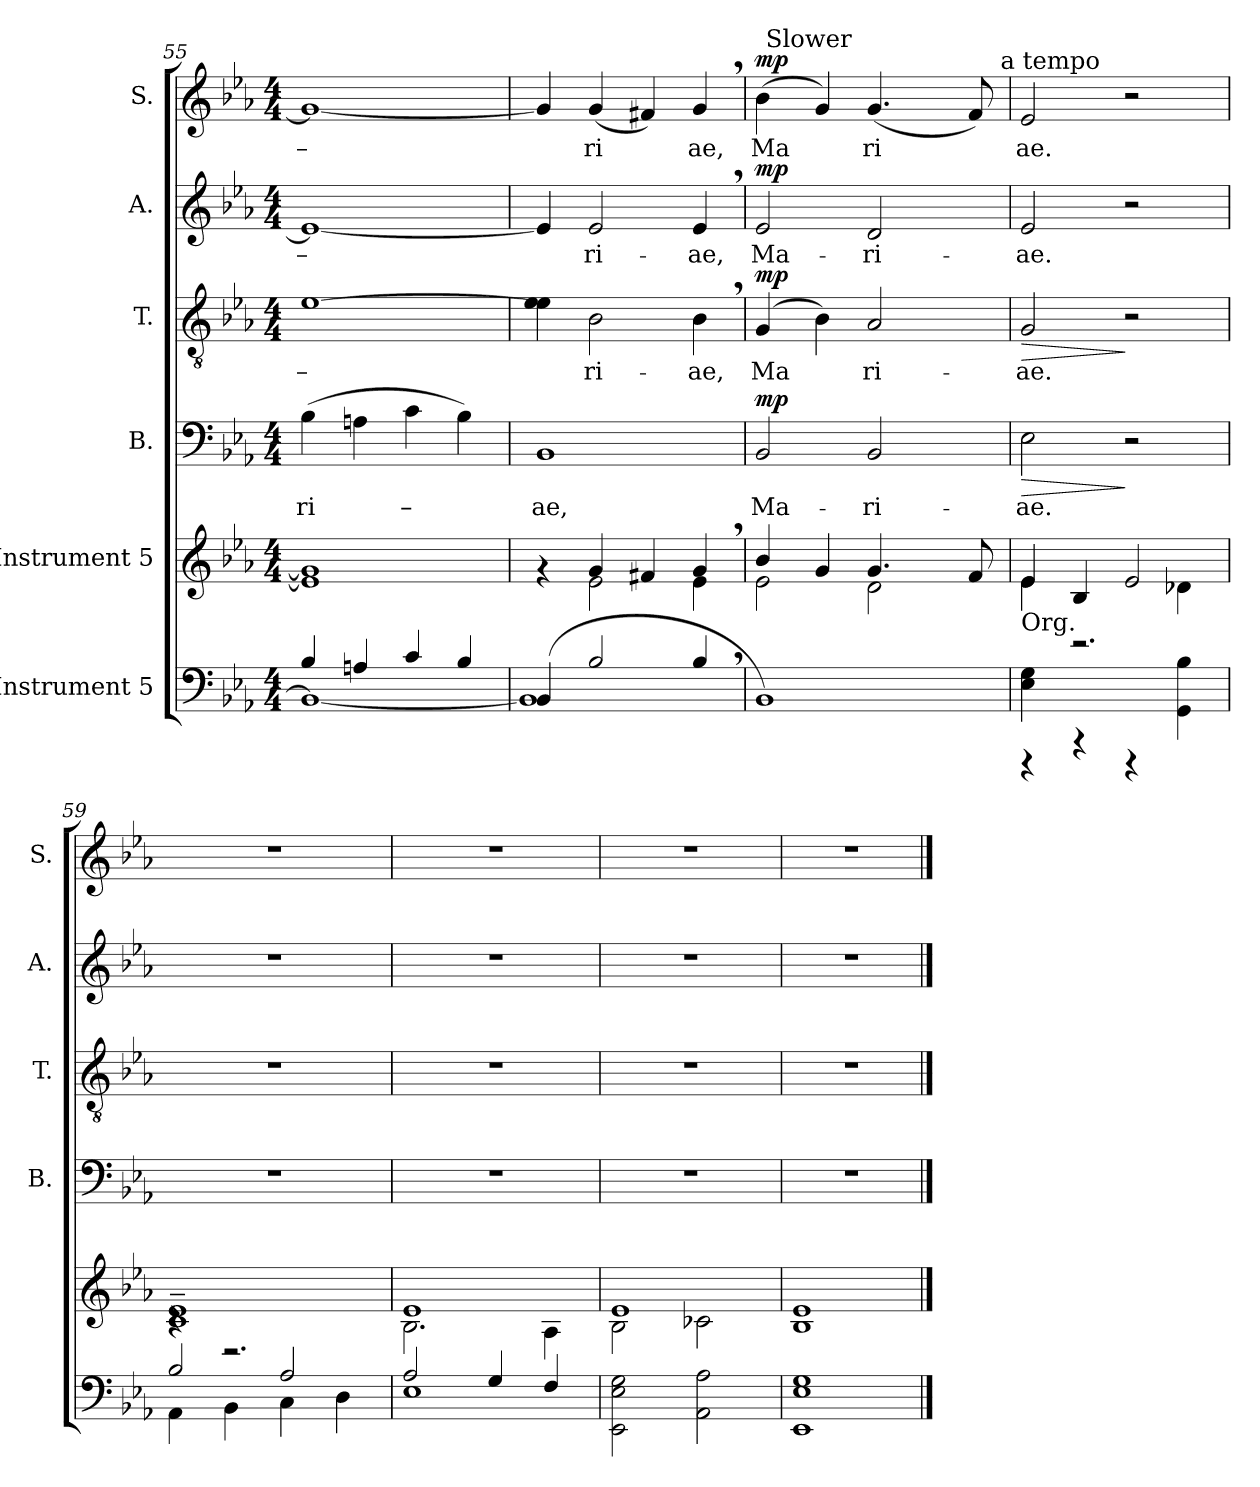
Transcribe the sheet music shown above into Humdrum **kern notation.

**kern	**kern	**kern	**text	**dynam	**kern	**text	**dynam	**kern	**text	**dynam	**kern	**text	**dynam
*part6	*part5	*part4	*part4	*part4	*part3	*part3	*part3	*part2	*part2	*part2	*part1	*part1	*part1
*staff6	*staff5	*staff4	*staff4	*staff4	*staff3	*staff3	*staff3	*staff2	*staff2	*staff2	*staff1	*staff1	*staff1
*I"Instrument 5	*I"Instrument 5	*I"B.	*	*	*I"T.	*	*	*I"A.	*	*	*I"S.	*	*
*	*	*I'B.	*	*	*I'T.	*	*	*I'A.	*	*	*I'S.	*	*
*clefF4	*clefG2	*clefF4	*	*	*clefGv2	*	*	*clefG2	*	*	*clefG2	*	*
*k[b-e-a-]	*k[b-e-a-]	*k[b-e-a-]	*	*	*k[b-e-a-]	*	*	*k[b-e-a-]	*	*	*k[b-e-a-]	*	*
*E-:	*E-:	*E-:	*	*	*E-:	*	*	*E-:	*	*	*E-:	*	*
*M4/4	*M4/4	*M4/4	*	*	*M4/4	*	*	*M4/4	*	*	*M4/4	*	*
=55	=55	=55	=55	=55	=55	=55	=55	=55	=55	=55	=55	=55	=55
*^	*	*	*	*	*	*	*	*	*	*	*	*	*
!	!	!	!	!LO:LY:b:cj	!	!	!LO:LY:b:cj	!	!	!LO:LY:b:cj	!	!	!LO:LY:b:cj	!
4B-/	1BB-_<	1e-] 1g]	(>4B-\	-ri	.	[>1e-	–	.	1e-_<	–	.	1g_<	–	.
!	!	!	!	!LO:LY:b:cj	!	!	!	!	!	!	!	!	!	!
4An/	.	.	4An\	.	.	.	.	.	.	.	.	.	.	.
!	!	!	!	!LO:LY:b:cj	!	!	!	!	!	!	!	!	!	!
4c/	.	.	4c\	–	.	.	.	.	.	.	.	.	.	.
!	!	!	!	!LO:LY:b:cj	!	!	!	!	!	!	!	!	!	!
4B-/	.	.	4B-\)	.	.	.	.	.	.	.	.	.	.	.
=56	=56	=56	=56	=56	=56	=56	=56	=56	=56	=56	=56	=56	=56	=56
*	*	*^	*	*	*	*	*	*	*	*	*	*	*	*
!	!	!	!	!	!LO:LY:b:cj	!	!	!LO:LY:b:cj	!	!	!LO:LY:b:cj	!	!	!LO:LY:b:cj	!
(<4BB-/	1BB-]	4rf	4ryy	1BB-	ae,	.	4e-\ 4e-\]	.	.	4e-/]	.	.	4g/]	.	.
!	!	!	!	!	!	!	!	!LO:LY:b:cj	!	!	!LO:LY:b:cj	!	!	!LO:LY:b:cj	!
2B-/	.	4g/	2e-\	.	.	.	2B-\	ri-	.	2e-/	ri-	.	(<4g/	ri-	.
!	!	!	!	!	!	!	!	!	!	!	!	!	!	!LO:LY:b:cj	!
.	.	4f#X/	.	.	.	.	.	.	.	.	.	.	4f#X/)	--	.
!	!	!	!	!	!	!	!	!LO:LY:b:cj	!	!	!LO:LY:b:cj	!	!	!LO:LY:b:cj	!
4B-,>/	.	4g,>/	4e-\	.	.	.	4B-,>\	-ae,	.	4e-,>/	-ae,	.	4g,>/	-ae,	.
*v	*v	*	*	*	*	*	*	*	*	*	*	*	*	*	*
!!LO:PB:g=z
=57	=57	=57	=57	=57	=57	=57	=57	=57	=57	=57	=57	=57	=57	=57
!	!	!	!	!LO:LY:b:cj	!LO:DY:a	!	!LO:LY:b:cj	!LO:DY:a	!	!LO:LY:b:cj	!LO:DY:a	!	!LO:LY:b:cj	!LO:DY:a
*	*	*	*	*	*	*	*	*	*	*	*	*^	*	*
*	*	*	*	*	*	*	*	*	*	*	*	*	*^	*	*
1BB-)	4b-/	2e-\	2BB-/	Ma-	mp	(>4G/	Ma-	mp	2e-/	Ma-	mp	(>4b-\	64ryy	2ryy	Ma-	mp
!	!	!	!	!	!	!	!	!	!	!	!	!	!LO:TX:a:t=Slower	!	!	!
.	.	.	.	.	.	.	.	.	.	.	.	.	2ryy	.	.	.
!	!	!	!	!	!	!	!LO:LY:b:cj	!	!	!	!	!	!	!	!LO:LY:b:cj	!
.	4g/	.	.	.	.	4B-\)	-	.	.	.	.	4g/)	.	.	-	.
!	!	!	!	!LO:LY:b:cj	!	!	!LO:LY:b:cj	!	!	!LO:LY:b:cj	!	!	!	!	!LO:LY:b:cj	!
.	4.g/	2d\	2BB-/	-ri-	.	2A-/	ri-	.	2d/	-ri-	.	(<4.g/	.	4ryy	ri-	.
.	.	.	.	.	.	.	.	.	.	.	.	.	4ryy	.	.	.
.	.	.	.	.	.	.	.	.	.	.	.	.	.	8...ryy	.	.
.	.	.	.	.	.	.	.	.	.	.	.	.	8...ryy	.	.	.
!	!	!	!	!	!	!	!	!	!	!	!	!	!	!	!LO:LY:b:cj	!
.	8f/	.	.	.	.	.	.	.	.	.	.	8f/)	.	.	--	.
!	!	!	!	!	!	!	!	!	!	!	!	!	!	!LO:TX:a:t=a tempo	!	!
.	.	.	.	.	.	.	.	.	.	.	.	.	.	64ryy	.	.
=58	=58	=58	=58	=58	=58	=58	=58	=58	=58	=58	=58	=58	=58	=58	=58	=58
*^	*	*	*	*	*	*	*	*	*	*	*	*	*	*	*	*
!	!	!LO:TX:b:t=Org.	!	!	!	!	!	!	!	!	!	!	!	!	!	!	!
!	!	!	!	!	!LO:LY:b:cj	!LO:HP:b	!	!LO:LY:b:cj	!LO:HP:b	!	!LO:LY:b:cj	!	!	!	!	!LO:LY:b:cj	!
*	*	*	*	*	*	*	*	*	*	*	*	*	*v	*v	*v	*	*
4rCCC	4E-\ 4G\	4e-/	4e-\	2E-\	-ae.	>	2G/	-ae.	>	2e-/	-ae.	.	2e-/	-ae.	.
2.r	4rGGG	4B-/	2ryy	.	.	.	.	.	.	.	.	.	.	.	.
.	4rCCC	2e-/	.	2r	.	]	2r	.	]	2r	.	.	2r	.	.
.	4B-\ 4GG\	.	4d-X\	.	.	.	.	.	.	.	.	.	.	.	.
=59	=59	=59	=59	=59	=59	=59	=59	=59	=59	=59	=59	=59	=59	=59	=59
2B-/	4AA-\	1c~< 1e-~<	4rB	1r	.	.	1r	.	.	1r	.	.	1r	.	.
.	4BB-\	.	2.r	.	.	.	.	.	.	.	.	.	.	.	.
2A-/	4C\	.	.	.	.	.	.	.	.	.	.	.	.	.	.
.	4D\	.	.	.	.	.	.	.	.	.	.	.	.	.	.
=60	=60	=60	=60	=60	=60	=60	=60	=60	=60	=60	=60	=60	=60	=60	=60
2A-/	1E-	1e-	2.B-\	1r	.	.	1r	.	.	1r	.	.	1r	.	.
4G/	.	.	.	.	.	.	.	.	.	.	.	.	.	.	.
4F/	.	.	4A-\	.	.	.	.	.	.	.	.	.	.	.	.
*v	*v	*	*	*	*	*	*	*	*	*	*	*	*	*	*
=61	=61	=61	=61	=61	=61	=61	=61	=61	=61	=61	=61	=61	=61	=61
2G\ 2E-\ 2EE-\	1e-	2B-\	1r	.	.	1r	.	.	1r	.	.	1r	.	.
2A-\ 2AA-\	.	2c-X\	.	.	.	.	.	.	.	.	.	.	.	.
*	*v	*v	*	*	*	*	*	*	*	*	*	*	*	*
=62	=62	=62	=62	=62	=62	=62	=62	=62	=62	=62	=62	=62	=62
1G 1E- 1EE-	1B- 1e-	1r	.	.	1r	.	.	1r	.	.	1r	.	.
==	==	==	==	==	==	==	==	==	==	==	==	==	==
*-	*-	*-	*-	*-	*-	*-	*-	*-	*-	*-	*-	*-	*-
